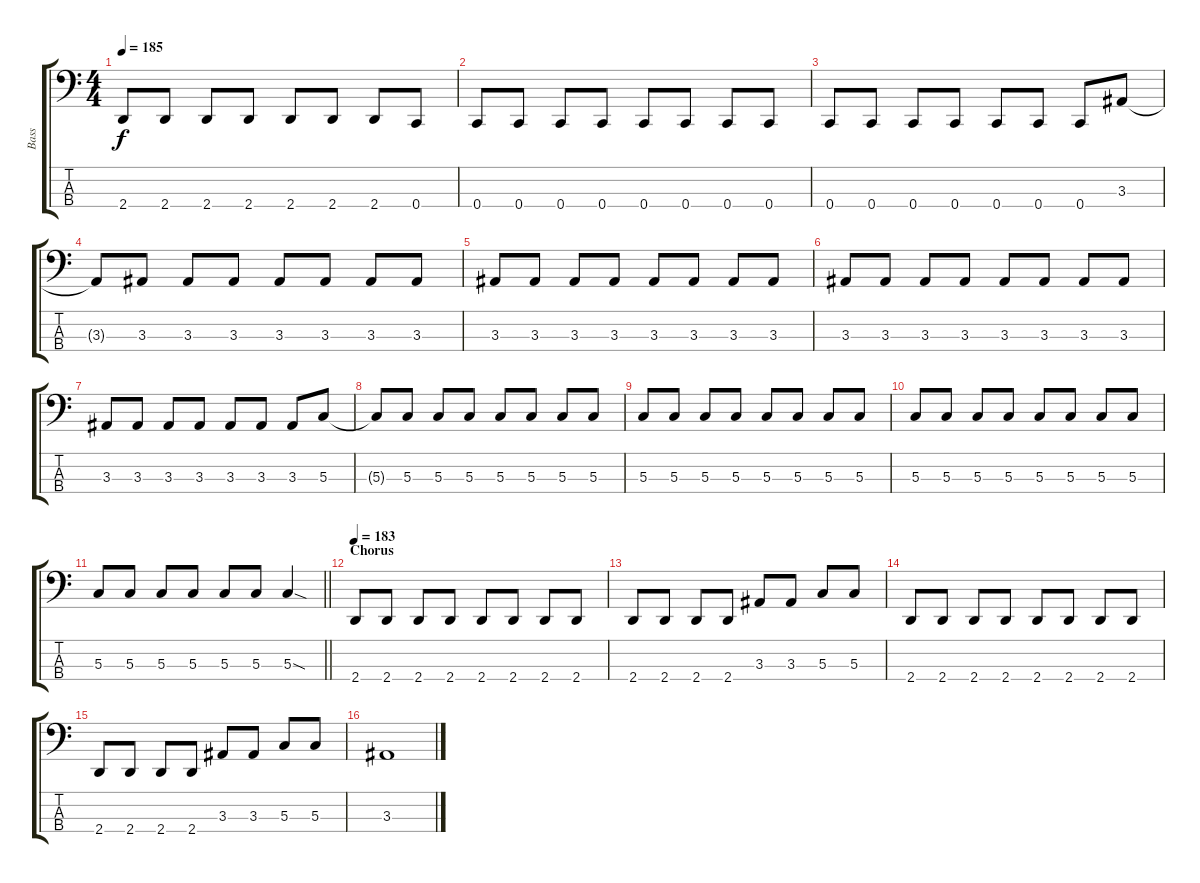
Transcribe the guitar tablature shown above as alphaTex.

\track ("Bass" "Bass") {instrument electricbasspick}
\staff {score tabs}
\tuning (F2 C2 G1 C1) {hide}
\ts (4 4)
\tempo 185
\clef f4
\ks c
2.4.8{dy f} 2.4.8 2.4.8 2.4.8 2.4.8 2.4.8 2.4.8 0.4.8 |
0.4.8 0.4.8 0.4.8 0.4.8 0.4.8 0.4.8 0.4.8 0.4.8 |
0.4.8 0.4.8 0.4.8 0.4.8 0.4.8 0.4.8 0.4.8 3.3.8 |
3.3{t}.8 3.3.8 3.3.8 3.3.8 3.3.8 3.3.8 3.3.8 3.3.8 |
3.3.8 3.3.8 3.3.8 3.3.8 3.3.8 3.3.8 3.3.8 3.3.8 |
3.3.8 3.3.8 3.3.8 3.3.8 3.3.8 3.3.8 3.3.8 3.3.8 |
3.3.8 3.3.8 3.3.8 3.3.8 3.3.8 3.3.8 3.3.8 5.3.8 |
5.3{t}.8 5.3.8 5.3.8 5.3.8 5.3.8 5.3.8 5.3.8 5.3.8 |
5.3.8 5.3.8 5.3.8 5.3.8 5.3.8 5.3.8 5.3.8 5.3.8 |
5.3.8 5.3.8 5.3.8 5.3.8 5.3.8 5.3.8 5.3.8 5.3.8 |
\barLineRight lightlight
5.3.8 5.3.8 5.3.8 5.3.8 5.3.8 5.3.8 5.3{sod}.4 |
\section ("" "Chorus")
\tempo 183
2.4.8 2.4.8 2.4.8 2.4.8 2.4.8 2.4.8 2.4.8 2.4.8 |
2.4.8 2.4.8 2.4.8 2.4.8 3.3.8 3.3.8 5.3.8 5.3.8 |
2.4.8 2.4.8 2.4.8 2.4.8 2.4.8 2.4.8 2.4.8 2.4.8 |
2.4.8 2.4.8 2.4.8 2.4.8 3.3.8 3.3.8 5.3.8 5.3.8 |
3.3.1
